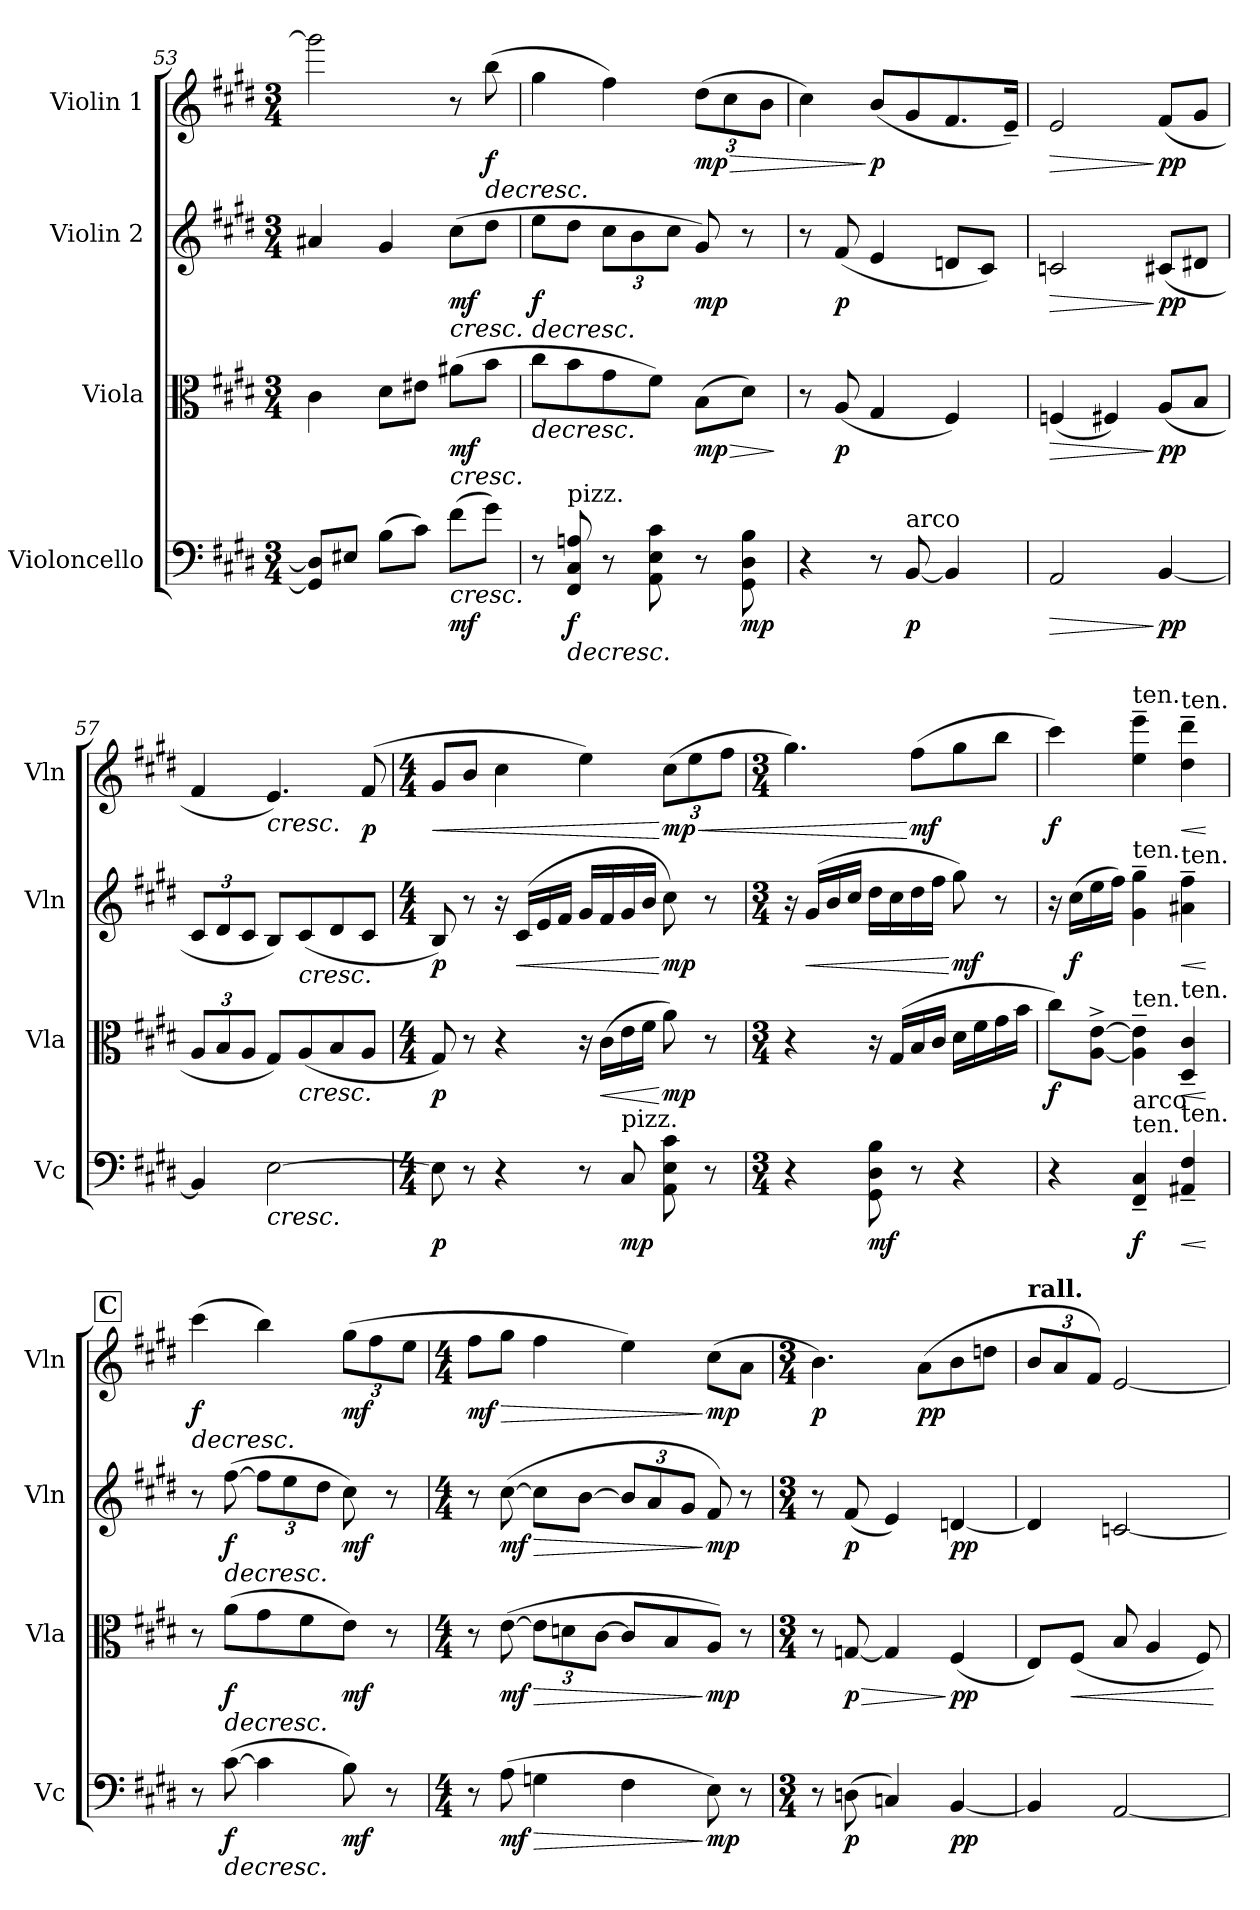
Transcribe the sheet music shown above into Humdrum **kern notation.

**kern	**dynam	**kern	**dynam	**kern	**dynam	**kern	**dynam
*part4	*part4	*part3	*part3	*part2	*part2	*part1	*part1
*staff4	*staff4	*staff3	*staff3	*staff2	*staff2	*staff1	*staff1
*I"Violoncello	*	*I"Viola	*	*I"Violin 2	*	*I"Violin 1	*
*I'Vc	*	*I'Vla	*	*I'Vln	*	*I'Vln	*
*clefF4	*	*clefC3	*	*clefG2	*	*clefG2	*
*k[f#c#g#d#]	*	*k[f#c#g#d#]	*	*k[f#c#g#d#]	*	*k[f#c#g#d#]	*
*M3/4	*	*M3/4	*	*M3/4	*	*M3/4	*
=53	=53	=53	=53	=53	=53	=53	=53
8GG#/] 8D#/]L	.	4c#\	.	4a#X/	.	2ggg#\]	.
8E#X/J	.	.	.	.	.	.	.
(8B\L	.	8d#\L	.	4g#/	.	.	.
8c#\J)	.	8e#X\J	.	.	.	.	.
!	!LO:HP:b	!	!LO:HP:b	!	!LO:HP:b	!	!
!	!LO:DY:n=1:b	!	!LO:DY:n=1:b	!	!LO:DY:n=1:b	!	!
(8f#\L	< mf	(8a#X\L	< mf	(8cc#\L	< mf	8r	.
!	!	!	!	!	!	!	!LO:HP:b
!	!	!	!	!	!	!	!LO:DY:n=1:b
8g#\J)	.	8b\J	.	8dd#\J	.	(8bb\	> f
=54	=54	=54	=54	=54	=54	=54	=54
!	!	!	!LO:HP:b	!	!LO:HP:b	!	!
!	!	!	!	!	!LO:DY:n=1:b	!	!
8r	.	8cc#\L	>	8ee\L	> f	4gg#\	.
!LO:TX:a:t=pizz.	!	!	!	!	!	!	!
!	!LO:HP:b	!	!	!	!	!	!
!	!LO:DY:n=1:b	!	!	!	!	!	!
8FF#/ 8C#/ 8An/	> f	8b\	.	8dd#\J	.	.	.
8r	.	8g#\	.	12cc#\L	.	4ff#\)	.
.	.	.	.	12b\	.	.	.
8AA\ 8E\ 8c#\	.	8f#\J)	.	.	.	.	.
.	.	.	.	12cc#\J	.	.	.
!	!	!	!LO:HP:n=1:b	!	!	!	!LO:HP:b
!	!	!	!LO:DY:n=1:b	!	!LO:DY:n=2:b	!	!LO:DY:n=1:b
8r	.	(8B\L	[ > mp	8g#/)	[ mp	(12dd#\L	> mp
.	.	.	.	.	.	12cc#\	.
!	!LO:DY:n=2:b	!	!	!	!	!	!
8GG#\ 8D#\ 8B\	[ mp	8d#\J)	.	8r	.	.	.
.	.	.	.	.	.	12b\J	.
.	.	.	]	.	.	.	.
=55	=55	=55	=55	=55	=55	=55	=55
4r	.	8r	.	8r	.	4cc#\)	.
!	!	!	!LO:DY:b	!	!LO:DY:b	!	!
.	.	(8A/	p	(8f#/	p	.	.
!	!	!	!	!	!	!	!LO:DY:n=1:b
8r	.	4G#/	.	4e/	.	(8b/L	] p
!LO:TX:a:t=arco	!	!	!	!	!	!	!
!	!LO:DY:b	!	!	!	!	!	!
[8BB/	p	.	.	.	.	8g#/	.
4BB/]	.	4F#/)	.	8dn/L	.	8.f#/	.
.	.	.	.	8c#/J)	.	.	.
.	.	.	.	.	.	16e~/Jk)	.
!!LO:LB:g=z
=56	=56	=56	=56	=56	=56	=56	=56
!	!LO:HP:b	!	!LO:HP:b	!	!LO:HP:b	!	!LO:HP:b
2AA/	>	(4Fn/	>	2cn/	>	2e/	>
.	.	4F#X/)	.	.	.	.	.
!	!LO:DY:n=1:b	!	!LO:DY:n=1:b	!	!LO:DY:n=1:b	!	!LO:DY:n=1:b
[4BB/	] pp	(8A/L	] pp	(8c#X/L	] pp	(8f#/L	] pp
.	.	8B/J	.	8d#X/J	.	8g#/J	.
=57	=57	=57	=57	=57	=57	=57	=57
*	*	*Xbrackettup	*	*Xbrackettup	*	*	*
4BB/]	.	12A/L	.	12c#/L	.	4f#/	.
.	.	12B/	.	12d#/	.	.	.
.	.	12A/J	.	12c#/J	.	.	.
!	!LO:HP:b	!	!	!	!	!	!LO:HP:b
[2E\	<	8G#/L)	.	8B/L)	.	4.e/)	<
!	!	!	!LO:HP:b	!	!LO:HP:b	!	!
.	.	(8A/	<	(8c#/	<	.	.
.	.	8B/	.	8d#/	.	.	.
!	!	!	!	!	!	!	!LO:DY:n=1:b
.	.	8A/J	.	8c#/J	.	(>8f#/	] p
.	]	.	]	.	]	.	.
=58	=58	=58	=58	=58	=58	=58	=58
*M4/4	*	*M4/4	*	*M4/4	*	*M4/4	*
!	!LO:DY:b	!	!LO:DY:b	!	!LO:DY:b	!	!LO:HP:b
8E\]	p	8G#/)	p	8B/)	p	8g#/L	<
8r	.	8r	.	8r	.	8b/J	.
4r	.	4r	.	16r	.	4cc#\	.
!	!	!	!	!	!LO:HP:b	!	!
.	.	.	.	(16c#/LL	<	.	.
.	.	.	.	16e/	.	.	.
.	.	.	.	16f#/JJ	.	.	.
8r	.	16r	.	16g#/LL	.	4ee\)	.
!	!	!	!LO:HP:b	!	!	!	!
.	.	(16c#\LL	<	16f#/	.	.	.
!LO:TX:a:t=pizz.	!	!	!	!	!	!	!
!	!LO:DY:b	!	!	!	!	!	!
8C#/	mp	16e\	.	16g#/	.	.	.
.	.	16f#\JJ	.	16b/JJ	.	.	.
!	!	!	!LO:DY:n=1:b	!	!LO:DY:n=1:b	!	!LO:HP:n=1:b
!	!	!	!	!	!	!	!LO:DY:n=1:b
8AA\ 8E\ 8c#\	.	8a\)	[ mp	8cc#\)	[ mp	(12cc#\L	[ < mp
.	.	.	.	.	.	12ee\	.
8r	.	8r	.	8r	.	.	.
.	.	.	.	.	.	12ff#\J	.
!!LO:LB:g=z
=59	=59	=59	=59	=59	=59	=59	=59
*M3/4	*	*M3/4	*	*M3/4	*	*M3/4	*
4r	.	4r	.	16r	.	4.gg#\)	.
!	!	!	!	!	!LO:HP:b	!	!
.	.	.	.	(16g#/LL	<	.	.
.	.	.	.	16b/	.	.	.
.	.	.	.	16cc#/JJ	.	.	.
!	!LO:DY:b	!	!	!	!	!	!
8GG#\ 8D#\ 8B\	mf	16r	.	16dd#\LL	.	.	.
!	!	!	!LO:DY:b	!	!	!	!
!	!	!	!LO:DY:n=1:b	!	!	!	!
!	!	!	!LO:DY:n=2:b	!	!	!	!
.	.	(16G#/LL	other-dynamics mf other-dynamics	16cc#\	.	.	.
!	!	!	!	!	!	!	!LO:DY:n=1:b
8r	.	16B/	.	16dd#\	.	(8ff#\L	[ mf
.	.	16c#/JJ	.	16ff#\JJ	.	.	.
!	!	!	!	!	!LO:DY:n=1:b	!	!
4r	.	16d#\LL	.	8gg#\)	[ mf	8gg#\	.
.	.	16f#\	.	.	.	.	.
.	.	16g#\	.	8r	.	8bb\J	.
.	.	16b\JJ	.	.	.	.	.
=60	=60	=60	=60	=60	=60	=60	=60
!	!	!	!LO:DY:b	!	!	!	!LO:DY:b
4r	.	8cc#\L)	f	16r	.	4ccc#\)	f
!	!	!	!	!	!LO:DY:b	!	!
.	.	.	.	(16cc#\LL	f	.	.
.	.	[8A\^ [8e\^J	.	16ee\	.	.	.
.	.	.	.	16ff#\JJ)	.	.	.
!	!	!	!	!	!	!LO:TX:a:t=ten.	!
!	!	!	!	!LO:TX:a:t=ten.	!	!	!
!	!	!LO:TX:a:t=ten.	!	!	!	!	!
!LO:TX:a:t=ten.	!	!	!	!	!	!	!
!LO:TX:a:t=arco	!	!	!	!	!	!	!
!	!LO:DY:b	!	!	!	!	!	!
4FF#/~ 4C#/~	f	4A\]~ 4e\]~	.	4g#\~ 4gg#\~	.	4ee\~ 4eee\~	.
!	!	!	!	!	!	!LO:TX:a:t=ten.	!
!	!	!	!	!LO:TX:a:t=ten.	!	!	!
!	!	!LO:TX:a:t=ten.	!	!	!	!	!
!LO:TX:a:t=ten.	!	!	!	!	!	!	!
!	!LO:HP:b	!	!LO:HP:b	!	!LO:HP:b	!	!LO:HP:b
4AA#X/~ 4F#/~	<	4D#/~ 4c#/~	<	4a#X\~ 4ff#\~	<	4dd#\~ 4ddd#\~	<
.	[	.	[	.	[	.	[
!!LO:REH:place=s1:a:B:cj:fs=14:t=C
=61	=61	=61	=61	=61	=61	=61	=61
!	!	!	!	!	!	!	!LO:HP:b
!	!	!	!	!	!	!	!LO:DY:n=1:b
8r	.	8r	.	8r	.	(4ccc#\	> f
!	!LO:HP:b	!	!LO:HP:b	!	!LO:HP:b	!	!
!	!LO:DY:n=1:b	!	!LO:DY:n=1:b	!	!LO:DY:n=1:b	!	!
([8c#\	> f	(8a\L	> f	([8ff#\	> f	.	.
4c#\]	.	8g#\	.	12ff#\L]	.	4bb\)	.
.	.	.	.	12ee\	.	.	.
.	.	8f#\	.	.	.	.	.
.	.	.	.	12dd#\J	.	.	.
*	*	*	*	*	*	*Xbrackettup	*
!	!LO:DY:n=2:b	!	!LO:DY:n=2:b	!	!LO:DY:n=2:b	!	!LO:DY:n=2:b
8B\)	[ mf	8e\J)	[ mf	8cc#\)	[ mf	(12gg#\L	[ mf
.	.	.	.	.	.	12ff#\	.
8r	.	8r	.	8r	.	.	.
.	.	.	.	.	.	12ee\J	.
=62	=62	=62	=62	=62	=62	=62	=62
*M4/4	*	*M4/4	*	*M4/4	*	*M4/4	*
!	!	!	!	!	!	!	!LO:HP:b
!	!	!	!	!	!	!	!LO:DY:n=1:b
8r	.	8r	.	8r	.	8ff#\L	> mf
!	!LO:HP:b	!	!LO:HP:b	!	!LO:HP:b	!	!
!	!LO:DY:n=1:b	!	!LO:DY:n=1:b	!	!LO:DY:n=1:b	!	!
(8A\	> mf	([8e\	> mf	([8cc#\	> mf	8gg#\J	.
*	*	*brackettup	*	*	*	*	*
4Gn\	.	12e\L]	.	8cc#\L]	.	4ff#\	.
.	.	12dn\	.	.	.	.	.
.	.	.	.	[8b\J	.	.	.
.	.	[12c#\J	.	.	.	.	.
4F#\	.	8c#/L]	.	12b/L]	.	4ee\)	.
.	.	.	.	12a/	.	.	.
.	.	8B/	.	.	.	.	.
.	.	.	.	12g#/J	.	.	.
!	!LO:DY:n=2:b	!	!LO:DY:n=2:b	!	!LO:DY:n=2:b	!	!LO:DY:n=2:b
8E\)	] mp	8A/J)	] mp	8f#/)	] mp	(8cc#\L	] mp
8r	.	8r	.	8r	.	8a\J	.
!!LO:LB:g=z
=63	=63	=63	=63	=63	=63	=63	=63
*M3/4	*	*M3/4	*	*M3/4	*	*M3/4	*
!	!	!	!	!	!	!	!LO:DY:b
8r	.	8r	.	8r	.	4.b\)	p
!	!LO:DY:b	!	!LO:HP:b	!	!	!	!
!	!	!	!LO:DY:n=1:b	!	!LO:DY:b	!	!
(8Dn\	p	[8Gn/	> p	(8f#/	p	.	.
4Cn/)	.	4G/]	.	4e/)	.	.	.
!	!	!	!	!	!	!	!LO:DY:n=1:b
.	.	.	.	.	.	(8a\L	] pp
!	!LO:DY:n=1:b	!	!LO:DY:n=2:b	!	!LO:DY:n=1:b	!	!
[4BB/	] pp	(4F#/	] pp	[4dn/	] pp	8b\	.
.	.	.	.	.	.	8ddn\J	.
=64	=64	=64	=64	=64	=64	=64	=64
*	*	*	*	*	*	*brackettup	*
!	!	!	!	!	!	!LO:TX:a:B:t=rall.	!
4BB/]	.	8E/L)	.	4d/]	.	12b/L	.
.	.	.	.	.	.	12a/	.
!	!	!	!LO:HP:b	!	!	!	!
.	.	(8F#/J	<	.	.	.	.
.	.	.	.	.	.	12f#/J)	.
[2AA/	.	8B/	.	[2cn/	.	[2e/	.
.	.	4A/	]	.	.	.	.
.	.	8F#/)	.	.	.	.	.
.	.	.	[	.	.	.	.
=	=	=	=	=	=	=	=
*-	*-	*-	*-	*-	*-	*-	*-
